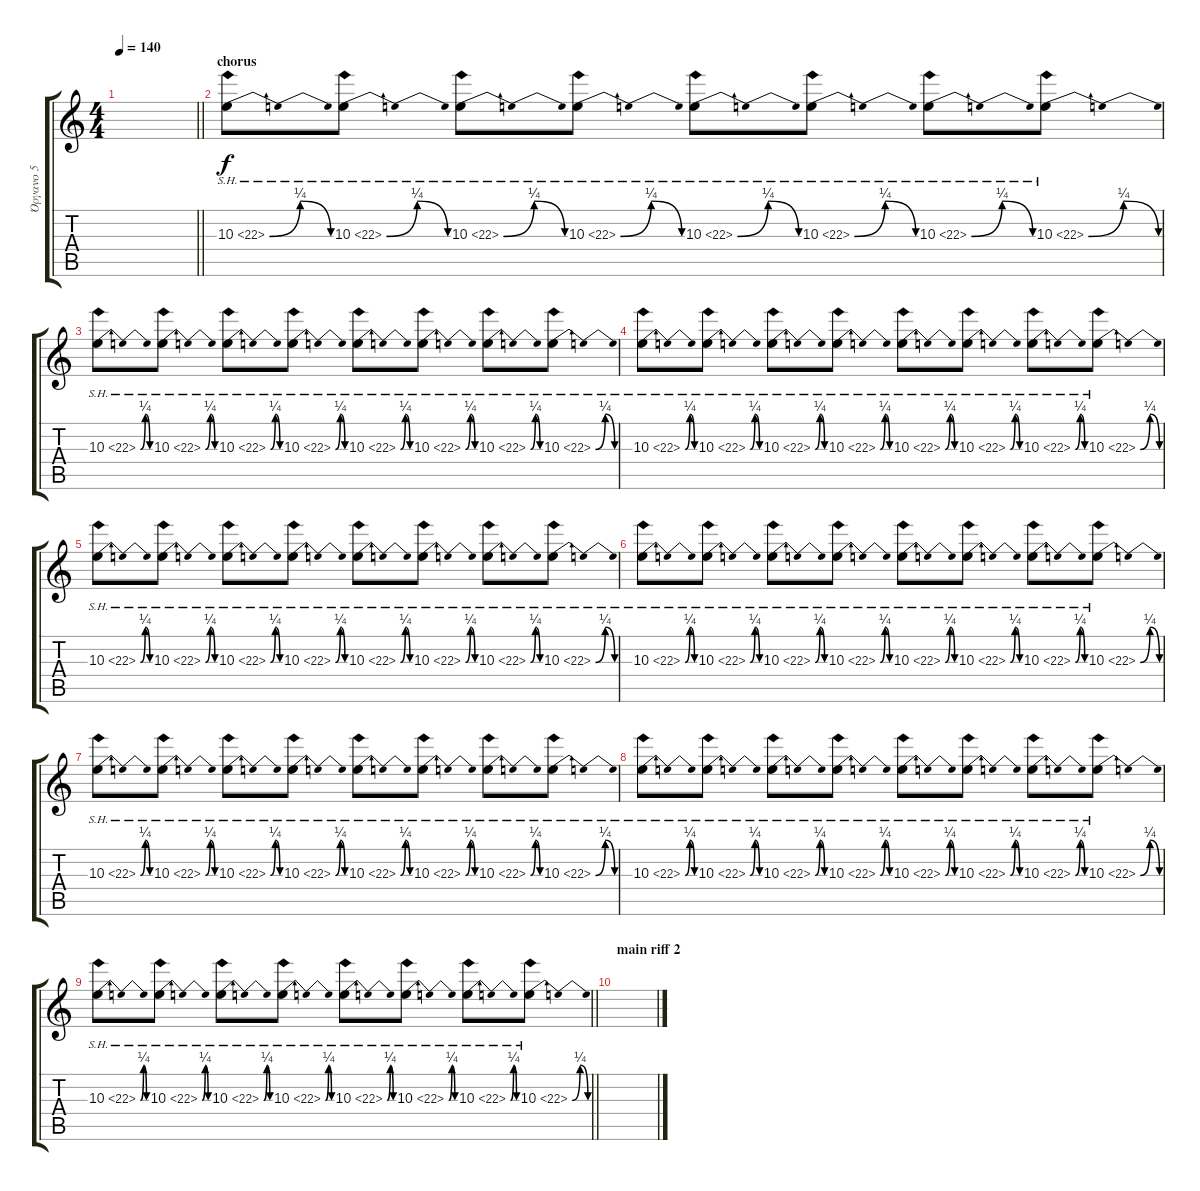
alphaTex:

\track ("Όργανο 5" "Όργανο 5") {instrument overdrivenguitar}
\staff {score tabs}
\tuning (Eb4 Bb3 Gb3 Db3 Ab2 Db2) {hide}
\ts (4 4)
\tempo 140
\clef g2
\barLineRight lightlight
\ks c
|
\section ("" "chorus")
10.3{be (bendrelease 0 0 15 1 45 1 60 0) sh 12}.8 10.3{be (bendrelease 0 0 16 1 46 1 60 0) sh 12}.8 10.3{be (bendrelease 0 0 15 1 45 1 60 0) sh 12}.8 10.3{be (bendrelease 0 0 16 1 46 1 60 0) sh 12}.8 10.3{be (bendrelease 0 0 15 1 45 1 60 0) sh 12}.8 10.3{be (bendrelease 0 0 16 1 46 1 60 0) sh 12}.8 10.3{be (bendrelease 0 0 15 1 45 1 60 0) sh 12}.8 10.3{be (bendrelease 0 0 16 1 46 1 60 0) sh 12}.8 |
10.3{be (bendrelease 0 0 15 1 45 1 60 0) sh 12}.8 10.3{be (bendrelease 0 0 16 1 46 1 60 0) sh 12}.8 10.3{be (bendrelease 0 0 15 1 45 1 60 0) sh 12}.8 10.3{be (bendrelease 0 0 16 1 46 1 60 0) sh 12}.8 10.3{be (bendrelease 0 0 15 1 45 1 60 0) sh 12}.8 10.3{be (bendrelease 0 0 16 1 46 1 60 0) sh 12}.8 10.3{be (bendrelease 0 0 15 1 45 1 60 0) sh 12}.8 10.3{be (bendrelease 0 0 16 1 46 1 60 0) sh 12}.8 |
10.3{be (bendrelease 0 0 15 1 45 1 60 0) sh 12}.8 10.3{be (bendrelease 0 0 16 1 46 1 60 0) sh 12}.8 10.3{be (bendrelease 0 0 15 1 45 1 60 0) sh 12}.8 10.3{be (bendrelease 0 0 16 1 46 1 60 0) sh 12}.8 10.3{be (bendrelease 0 0 15 1 45 1 60 0) sh 12}.8 10.3{be (bendrelease 0 0 16 1 46 1 60 0) sh 12}.8 10.3{be (bendrelease 0 0 15 1 45 1 60 0) sh 12}.8 10.3{be (bendrelease 0 0 16 1 46 1 60 0) sh 12}.8 |
10.3{be (bendrelease 0 0 15 1 45 1 60 0) sh 12}.8 10.3{be (bendrelease 0 0 16 1 46 1 60 0) sh 12}.8 10.3{be (bendrelease 0 0 15 1 45 1 60 0) sh 12}.8 10.3{be (bendrelease 0 0 16 1 46 1 60 0) sh 12}.8 10.3{be (bendrelease 0 0 15 1 45 1 60 0) sh 12}.8 10.3{be (bendrelease 0 0 16 1 46 1 60 0) sh 12}.8 10.3{be (bendrelease 0 0 15 1 45 1 60 0) sh 12}.8 10.3{be (bendrelease 0 0 16 1 46 1 60 0) sh 12}.8 |
10.3{be (bendrelease 0 0 15 1 45 1 60 0) sh 12}.8 10.3{be (bendrelease 0 0 16 1 46 1 60 0) sh 12}.8 10.3{be (bendrelease 0 0 15 1 45 1 60 0) sh 12}.8 10.3{be (bendrelease 0 0 16 1 46 1 60 0) sh 12}.8 10.3{be (bendrelease 0 0 15 1 45 1 60 0) sh 12}.8 10.3{be (bendrelease 0 0 16 1 46 1 60 0) sh 12}.8 10.3{be (bendrelease 0 0 15 1 45 1 60 0) sh 12}.8 10.3{be (bendrelease 0 0 16 1 46 1 60 0) sh 12}.8 |
10.3{be (bendrelease 0 0 15 1 45 1 60 0) sh 12}.8 10.3{be (bendrelease 0 0 16 1 46 1 60 0) sh 12}.8 10.3{be (bendrelease 0 0 15 1 45 1 60 0) sh 12}.8 10.3{be (bendrelease 0 0 16 1 46 1 60 0) sh 12}.8 10.3{be (bendrelease 0 0 15 1 45 1 60 0) sh 12}.8 10.3{be (bendrelease 0 0 16 1 46 1 60 0) sh 12}.8 10.3{be (bendrelease 0 0 15 1 45 1 60 0) sh 12}.8 10.3{be (bendrelease 0 0 16 1 46 1 60 0) sh 12}.8 |
10.3{be (bendrelease 0 0 15 1 45 1 60 0) sh 12}.8 10.3{be (bendrelease 0 0 16 1 46 1 60 0) sh 12}.8 10.3{be (bendrelease 0 0 15 1 45 1 60 0) sh 12}.8 10.3{be (bendrelease 0 0 16 1 46 1 60 0) sh 12}.8 10.3{be (bendrelease 0 0 15 1 45 1 60 0) sh 12}.8 10.3{be (bendrelease 0 0 16 1 46 1 60 0) sh 12}.8 10.3{be (bendrelease 0 0 15 1 45 1 60 0) sh 12}.8 10.3{be (bendrelease 0 0 16 1 46 1 60 0) sh 12}.8 |
\barLineRight lightlight
10.3{be (bendrelease 0 0 15 1 45 1 60 0) sh 12}.8 10.3{be (bendrelease 0 0 16 1 46 1 60 0) sh 12}.8 10.3{be (bendrelease 0 0 15 1 45 1 60 0) sh 12}.8 10.3{be (bendrelease 0 0 16 1 46 1 60 0) sh 12}.8 10.3{be (bendrelease 0 0 15 1 45 1 60 0) sh 12}.8 10.3{be (bendrelease 0 0 16 1 46 1 60 0) sh 12}.8 10.3{be (bendrelease 0 0 15 1 45 1 60 0) sh 12}.8 10.3{be (bendrelease 0 0 16 1 46 1 60 0) sh 12}.8 |
\section ("" "main riff 2")
